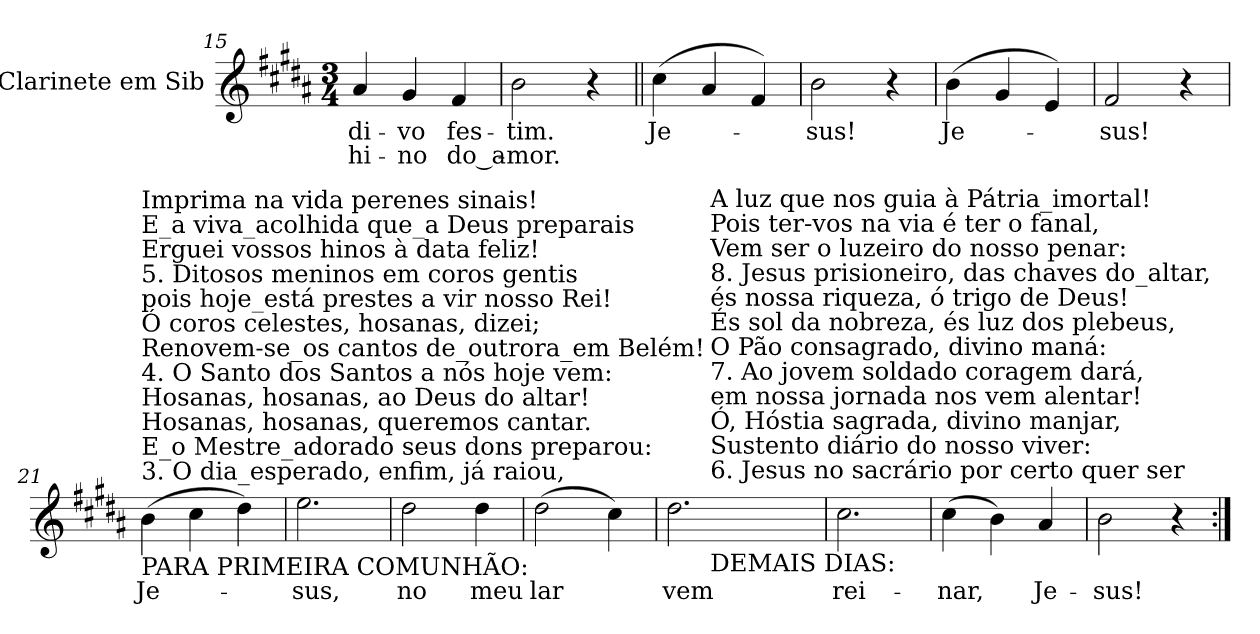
**kern	**text	**text
*part1	*part1	*part1
*staff1	*staff1	*staff1
*I"Clarinete em Sib	*	*
*I'Cl.	*	*
*clefG2	*	*
*ITrd1c2	*	*
*k[f#c#g#]	*	*
*A:	*	*
*M3/4	*	*
=15	=15	=15
!	!LO:LY:b:color=#000000	!LO:LY:b:color=#000000
4g#i/	di-	hi-
!	!LO:LY:b:color=#000000	!LO:LY:b:color=#000000
4f#i/	-vo	-no
!	!LO:LY:b:color=#000000	!LO:LY:b:color=#000000
4ei/	fes-	do_a-
=16	=16	=16
!	!LO:LY:b:color=#000000	!LO:LY:b:color=#000000
2ai\	-tim.	-mor.
4r	.	.
=17||	=17||	=17||
!	!LO:LY:b:color=#000000	!
(4bi\	Je-	.
4g#i/	.	.
4ei/)	.	.
=18	=18	=18
!	!LO:LY:b:color=#000000	!
2ai\	-sus!	.
4r	.	.
=19	=19	=19
!	!LO:LY:b:color=#000000	!
(4ai\	Je-	.
4f#i/	.	.
4di/)	.	.
=20	=20	=20
!	!LO:LY:b:color=#000000	!
2ei/	-sus!	.
4r	.	.
!!LO:LB:g=z
=21	=21	=21
!LO:TX:b:t=PARA PRIMEIRA COMUNHÃO&colon;	!	!
!LO:TX:t=3. O dia_esperado, enfim, já raiou,	!	!
!LO:TX:t=E_o Mestre_adorado seus dons preparou&colon;	!	!
!LO:TX:t=Hosanas, hosanas, queremos cantar.	!	!
!LO:TX:t=Hosanas, hosanas, ao Deus do altar!	!	!
!LO:TX:t=4. O Santo dos Santos a nós hoje vem&colon;	!	!
!LO:TX:t=Renovem-se_os cantos de_outrora_em Belém!	!	!
!LO:TX:t=Ó coros celestes, hosanas, dizei;	!	!
!LO:TX:t=pois hoje_está prestes a vir nosso Rei!	!	!
!LO:TX:t=5. Ditosos meninos em coros gentis	!	!
!LO:TX:t=Erguei vossos hinos à data feliz!	!	!
!LO:TX:t=E_a viva_acolhida que_a Deus preparais	!	!
!LO:TX:t=Imprima na vida perenes sinais!	!	!
!	!LO:LY:b:color=#000000	!
(4ai\	Je-	.
4bi\	.	.
4cc#i\)	.	.
=22	=22	=22
!	!LO:LY:b:color=#000000	!
2.ddi\	-sus,	.
=23	=23	=23
!	!LO:LY:b:color=#000000	!
2cc#i\	no	.
!	!LO:LY:b:color=#000000	!
4cc#i\	meu	.
=24	=24	=24
!	!LO:LY:b:color=#000000	!
(2cc#i\	lar	.
4bi\)	.	.
=25	=25	=25
!	!LO:LY:b:color=#000000	!
*^	*	*
2.cc#i\	8ryy	vem	.
.	64ryy	.	.
.	512ryy	.	.
!	!LO:TX:b:t=DEMAIS DIAS&colon;	!	!
!	!LO:TX:t=6. Jesus no sacrário por certo quer ser	!	!
!	!LO:TX:t=Sustento diário do nosso viver&colon;	!	!
!	!LO:TX:t=Ó, Hóstia sagrada, divino manjar,	!	!
!	!LO:TX:t=em nossa jornada nos vem alentar!	!	!
!	!LO:TX:t=7. Ao jovem soldado coragem dará,	!	!
!	!LO:TX:t=O Pão consagrado, divino maná&colon;	!	!
!	!LO:TX:t=És sol da nobreza, és luz dos plebeus,	!	!
!	!LO:TX:t=és nossa riqueza, ó trigo de Deus!	!	!
!	!LO:TX:t=8. Jesus prisioneiro, das chaves do_altar,	!	!
!	!LO:TX:t=Vem ser o luzeiro do nosso penar&colon;	!	!
!	!LO:TX:t=Pois ter-vos na via é ter o fanal,	!	!
!	!LO:TX:t=A luz que nos guia à Pátria_imortal!	!	!
.	2ryy	.	.
.	16ryy	.	.
.	32ryy	.	.
.	128..ryy	.	.
*v	*v	*	*
=26	=26	=26
*^	*	*
!	!	!LO:LY:b:color=#000000	!
*v	*v	*	*
2.bi\	rei-	.
=27	=27	=27
!	!LO:LY:b:color=#000000	!
(4bi\	-nar,	.
4ai\)	.	.
!	!LO:LY:b:color=#000000	!
4g#i/	Je-	.
=28	=28	=28
!	!LO:LY:b:color=#000000	!
2ai\	-sus!	.
4r	.	.
=:|!	=:|!	=:|!
*-	*-	*-
